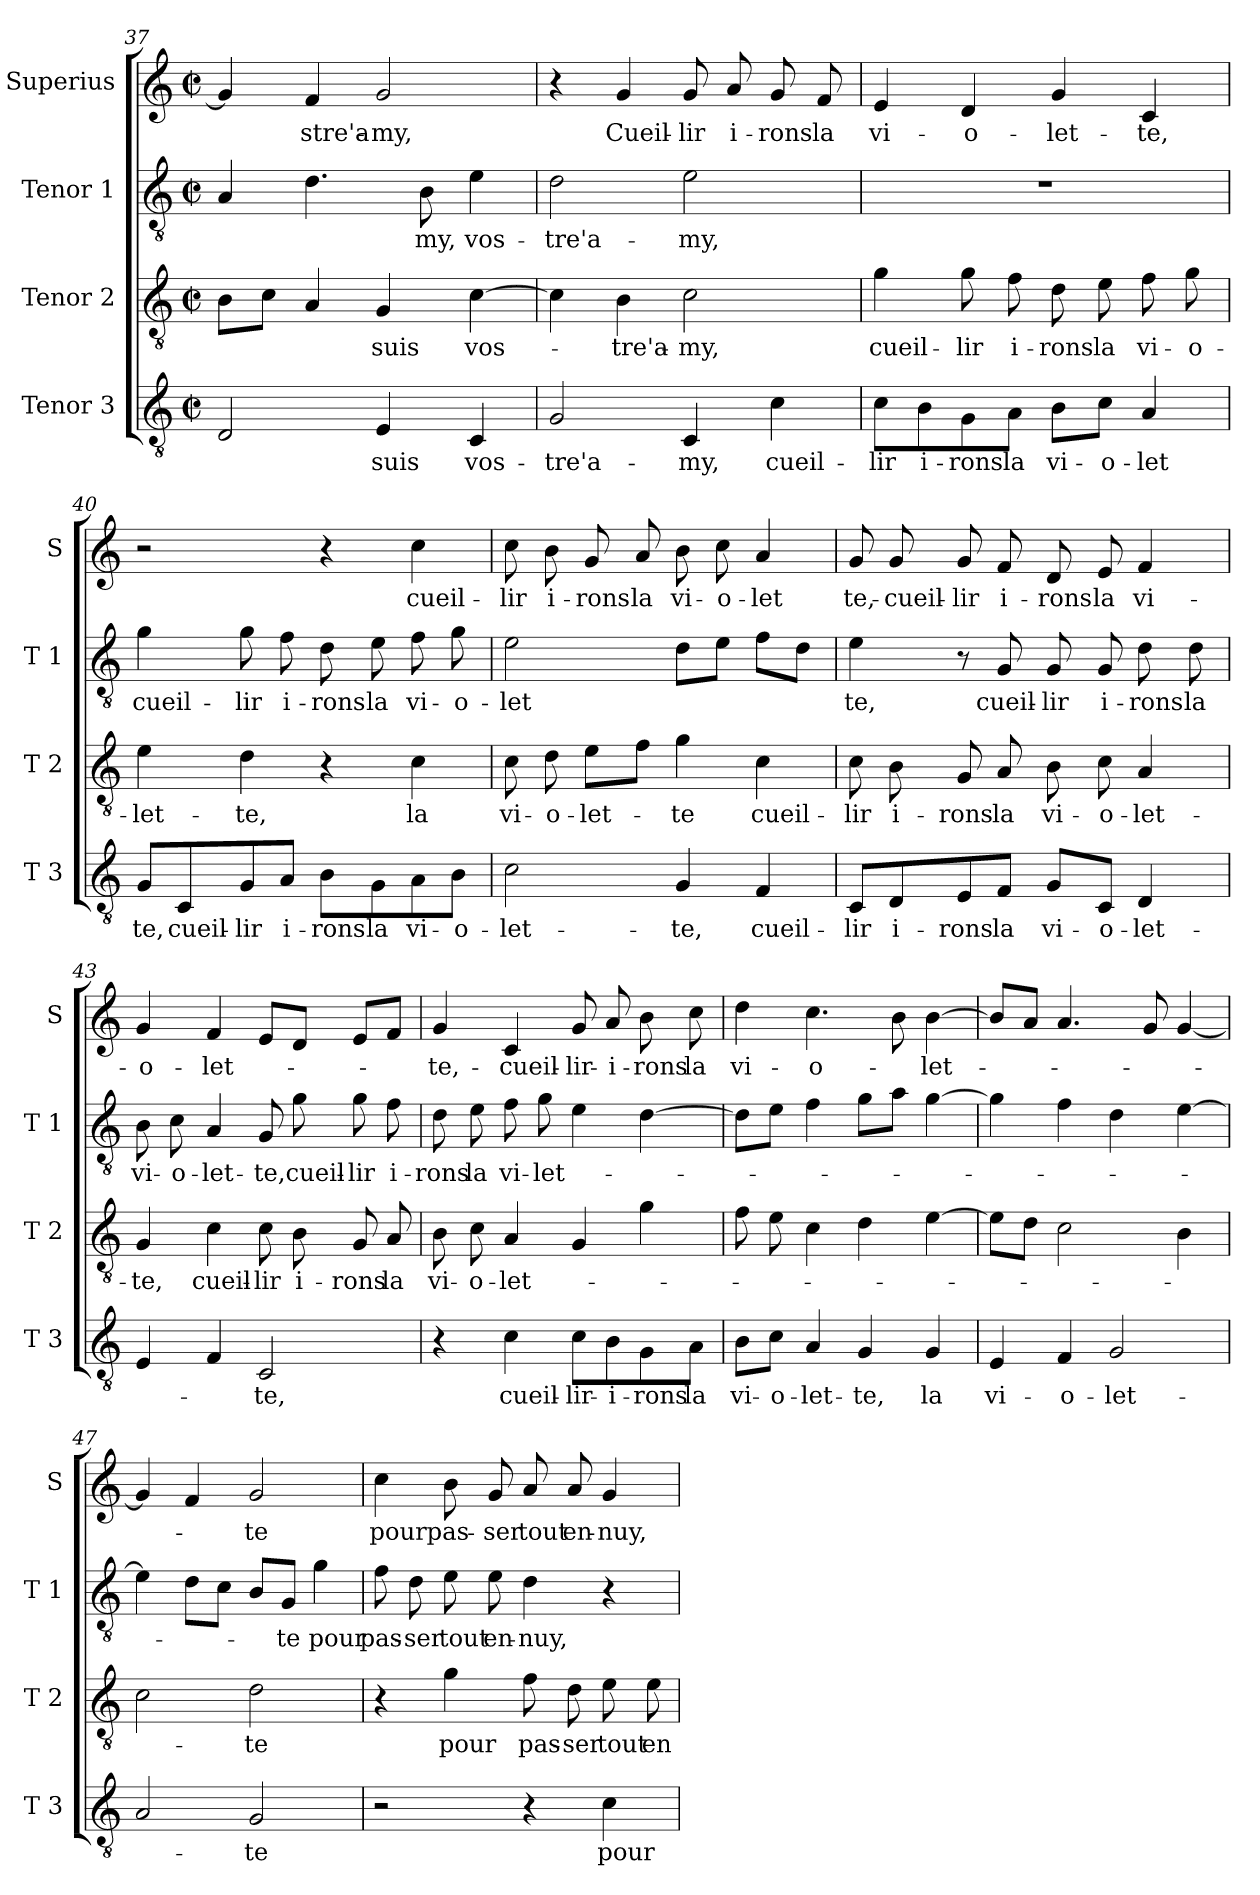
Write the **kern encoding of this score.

**kern	**text	**kern	**text	**kern	**text	**kern	**text
*part4	*part4	*part3	*part3	*part2	*part2	*part1	*part1
*staff4	*staff4	*staff3	*staff3	*staff2	*staff2	*staff1	*staff1
*I"Tenor 3	*	*I"Tenor 2	*	*I"Tenor 1	*	*I"Superius	*
*I'T 3	*	*I'T 2	*	*I'T 1	*	*I'S	*
*clefGv2	*	*clefGv2	*	*clefGv2	*	*clefG2	*
*k[]	*	*k[]	*	*k[]	*	*k[]	*
*C:	*	*C:	*	*C:	*	*C:	*
*M2/2	*	*M2/2	*	*M2/2	*	*M2/2	*
*met(c|)	*	*met(c|)	*	*met(c|)	*	*met(c|)	*
=37	=37	=37	=37	=37	=37	=37	=37
2D/	.	8B\L	.	4A/	.	4g/]	.
.	.	8c\J	.	.	.	.	.
.	.	4A/	.	4.d\	.	4f/	-stre'a-
4E/	suis	4G/	suis	.	.	2g/	-my,
.	.	.	.	8B\	-my,	.	.
4C/	vos-	[4c\	vos-	4e\	vos-	.	.
!!LO:LB:g=z
=38	=38	=38	=38	=38	=38	=38	=38
2G/	-tre'a-	4c\]	.	2d\	-tre'a-	4r	.
.	.	4B\	-tre'a-	.	.	4g/	Cueil-
4C/	-my,	2c\	-my,	2e\	-my,	8g/	-lir
.	.	.	.	.	.	8a/	i-
4c\	cueil-	.	.	.	.	8g/	-rons
.	.	.	.	.	.	8f/	la
=39	=39	=39	=39	=39	=39	=39	=39
8c\L	-lir	4g\	cueil-	1r	.	4e/	vi-
8B\	i-	.	.	.	.	.	.
8G\	-rons	8g\	-lir	.	.	4d/	-o-
8A\J	la	8f\	i-	.	.	.	.
8B\L	vi-	8d\	-rons	.	.	4g/	-let-
8c\J	-o-	8e\	la	.	.	.	.
4A/	-let	8f\	vi-	.	.	4c/	-te,
.	.	8g\	-o-	.	.	.	.
=40	=40	=40	=40	=40	=40	=40	=40
8G/L	te,	4e\	-let-	4g\	cueil-	2r	.
8C/	cueil-	.	.	.	.	.	.
8G/	-lir	4d\	-te,	8g\	-lir	.	.
8A/J	i-	.	.	8f\	i-	.	.
8B\L	-rons	4r	.	8d\	-rons	4r	.
8G\	la	.	.	8e\	la	.	.
8A\	vi-	4c\	la	8f\	vi-	4cc\	cueil-
8B\J	-o-	.	.	8g\	-o-	.	.
=41	=41	=41	=41	=41	=41	=41	=41
2c\	-let-	8c\	vi-	2e\	-let	8cc\	-lir
.	.	8d\	-o-	.	.	8b\	i-
.	.	8e\L	-let-	.	.	8g/	-rons
.	.	8f\J	.	.	.	8a/	la
4G/	-te,	4g\	-te	8d\L	.	8b\	vi-
.	.	.	.	8e\J	.	8cc\	-o-
4F/	cueil-	4c\	cueil-	8f\L	.	4a/	-let
.	.	.	.	8d\J	.	.	.
!!LO:LB:g=z
=42	=42	=42	=42	=42	=42	=42	=42
8C/L	-lir	8c\	-lir	4e\	te,	8g/	te,-
8D/	i-	8B\	i-	.	.	8g/	-cueil-
8E/	-rons	8G/	-rons	8r	.	8g/	-lir
8F/J	la	8A/	la	8G/	cueil-	8f/	i-
8G/L	vi-	8B\	vi-	8G/	-lir	8d/	-rons
8C/J	-o-	8c\	-o-	8G/	i-	8e/	la
4D/	-let-	4A/	-let-	8d\	-rons	4f/	vi-
.	.	.	.	8d\	la	.	.
=43	=43	=43	=43	=43	=43	=43	=43
4E/	.	4G/	-te,	8B\	vi-	4g/	-o-
.	.	.	.	8c\	-o-	.	.
4F/	.	4c\	cueil-	4A/	-let-	4f/	-let-
2C/	-te,	8c\	-lir	8G/	-te,	8e/L	.
.	.	8B\	i-	8g\	cueil-	8d/J	.
.	.	8G/	-rons	8g\	-lir	8e/L	.
.	.	8A/	la	8f\	i-	8f/J	.
=44	=44	=44	=44	=44	=44	=44	=44
4r	.	8B\	vi-	8d\	-rons	4g/	-te,-
.	.	8c\	-o-	8e\	la	.	.
4c\	cueil-	4A/	-let-	8f\	vi-	4c/	-cueil-
.	.	.	.	8g\	-let-	.	.
8c\L	-lir-	4G/	.	4e\	.	8g/	-lir-
8B\	-i-	.	.	.	.	8a/	-i-
8G\	-rons	4g\	.	[4d\	.	8b\	-rons
8A\J	la	.	.	.	.	8cc\	la
=45	=45	=45	=45	=45	=45	=45	=45
8B\L	vi-	8f\	.	8d\L]	.	4dd\	vi-
8c\J	-o-	8e\	.	8e\J	.	.	.
4A/	-let-	4c\	.	4f\	.	4.cc\	-o-
4G/	-te,	4d\	.	8g\L	.	.	.
.	.	.	.	8a\J	.	8b\	.
4G/	la	[4e\	.	[4g\	.	[4b\	-let-
!!LO:PB:g=z
=46	=46	=46	=46	=46	=46	=46	=46
4E/	vi-	8e\L]	.	4g\]	.	8b/L]	.
.	.	8d\J	.	.	.	8a/J	.
4F/	-o-	2c\	.	4f\	.	4.a/	.
2G/	-let-	.	.	4d\	.	.	.
.	.	.	.	.	.	8g/	.
.	.	4B\	.	[4e\	.	[4g/	.
=47	=47	=47	=47	=47	=47	=47	=47
2A/	.	2c\	.	4e\]	.	4g/]	.
.	.	.	.	8d\L	.	4f/	.
.	.	.	.	8c\J	.	.	.
2G/	-te	2d\	-te	8B/L	.	2g/	-te
.	.	.	.	8G/J	-te	.	.
.	.	.	.	4g\	pour	.	.
=48	=48	=48	=48	=48	=48	=48	=48
2r	.	4r	.	8f\	pas-	4cc\	pour
.	.	.	.	8d\	-ser	.	.
.	.	4g\	pour	8e\	tout	8b\	pas-
.	.	.	.	8e\	en-	8g/	-ser
4r	.	8f\	pas-	4d\	-nuy,	8a/	tout
.	.	8d\	-ser	.	.	8a/	en-
4c\	pour	8e\	tout	4r	.	4g/	-nuy,
.	.	8e\	en-	.	.	.	.
=	=	=	=	=	=	=	=
*-	*-	*-	*-	*-	*-	*-	*-
